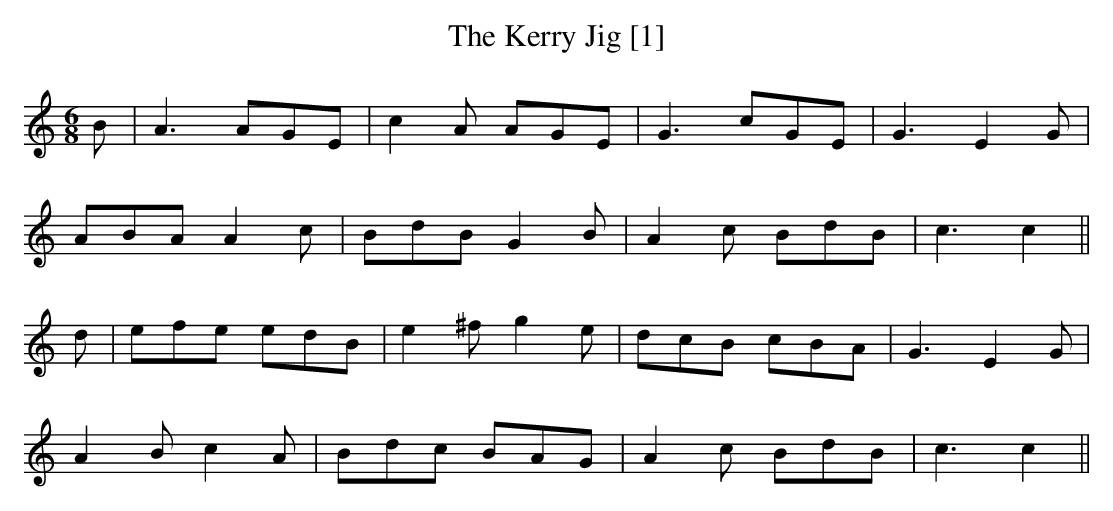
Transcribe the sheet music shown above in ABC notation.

X:1
T:Kerry Jig [1], The
M:6/8
L:1/8
K:Amin
B|A3 AGE|c2A AGE|G3 cGE|G3E2G|
ABA A2c|BdB G2B|A2c BdB|c3 c2||
d|efe edB|e2^f g2e|dcB cBA|G3 E2G|
A2B c2A|Bdc BAG|A2c BdB|c3c2||
